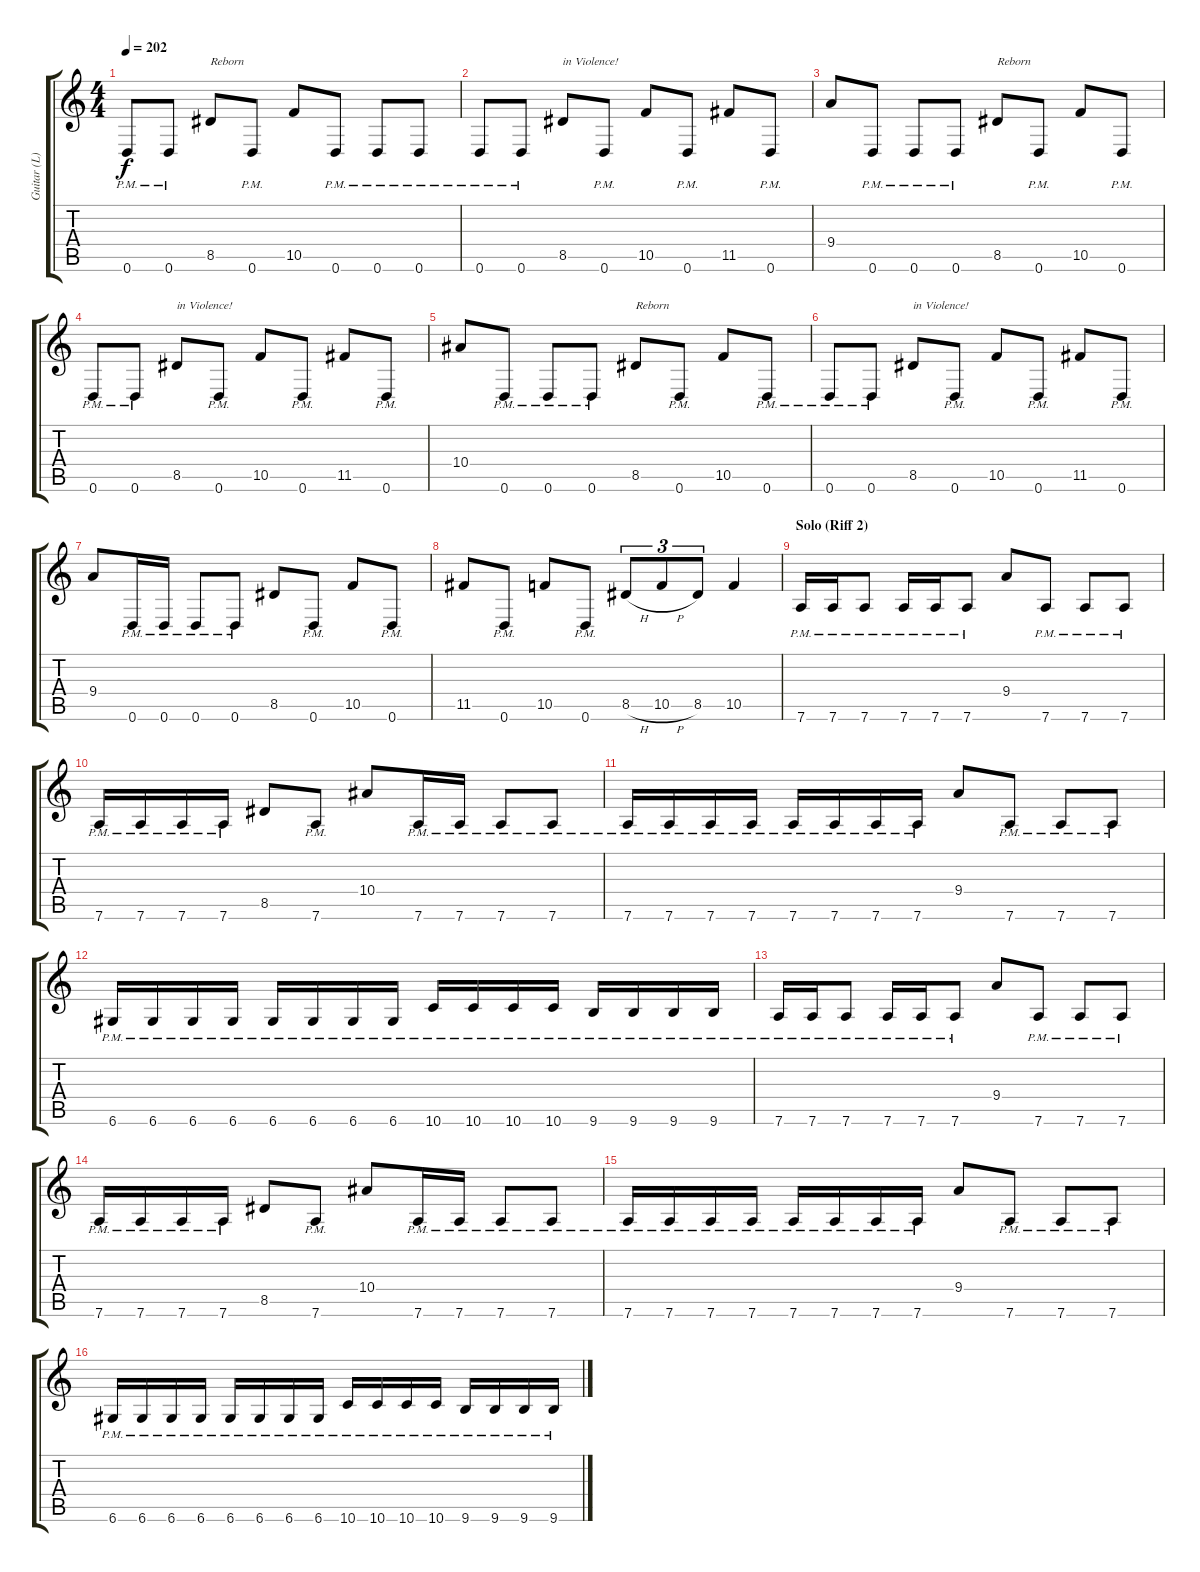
\track ("Guitar (L)" "Guitar (L)") {instrument distortionguitar}
\staff {score tabs}
\tuning (D4 A3 F3 C3 G2 D2) {hide}
\ts (4 4)
\tempo 202
\clef g2
\ks c
0.6{pm}.8{dy f} 0.6{pm}.8 8.5.8{txt "Reborn"} 0.6{pm}.8 10.5.8 0.6{pm}.8 0.6{pm}.8 0.6{pm}.8 |
0.6{pm}.8 0.6{pm}.8 8.5.8{txt "in Violence!"} 0.6{pm}.8 10.5.8 0.6{pm}.8 11.5.8 0.6{pm}.8 |
9.4.8 0.6{pm}.8 0.6{pm}.8 0.6{pm}.8 8.5.8{txt "Reborn"} 0.6{pm}.8 10.5.8 0.6{pm}.8 |
0.6{pm}.8 0.6{pm}.8 8.5.8{txt "in Violence!"} 0.6{pm}.8 10.5.8 0.6{pm}.8 11.5.8 0.6{pm}.8 |
10.4.8 0.6{pm}.8 0.6{pm}.8 0.6{pm}.8 8.5.8{txt "Reborn"} 0.6{pm}.8 10.5.8 0.6{pm}.8 |
0.6{pm}.8 0.6{pm}.8 8.5.8{txt "in Violence!"} 0.6{pm}.8 10.5.8 0.6{pm}.8 11.5.8 0.6{pm}.8 |
9.4.8 0.6{pm}.16 0.6{pm}.16 0.6{pm}.8 0.6{pm}.8 8.5.8 0.6{pm}.8 10.5.8 0.6{pm}.8 |
11.5.8 0.6{pm}.8 10.5.8 0.6{pm}.8 8.5{h}.8{tu (3 2)} 10.5{h}.8{tu (3 2)} 8.5.8{tu (3 2)} 10.5.4 |
\section ("" "Solo (Riff 2)")
7.6{pm}.16 7.6{pm}.16 7.6{pm}.8 7.6{pm}.16 7.6{pm}.16 7.6{pm}.8 9.4.8 7.6{pm}.8 7.6{pm}.8 7.6{pm}.8 |
7.6{pm}.16 7.6{pm}.16 7.6{pm}.16 7.6{pm}.16 8.5.8 7.6{pm}.8 10.4.8 7.6{pm}.16 7.6{pm}.16 7.6{pm}.8 7.6{pm}.8 |
7.6{pm}.16 7.6{pm}.16 7.6{pm}.16 7.6{pm}.16 7.6{pm}.16 7.6{pm}.16 7.6{pm}.16 7.6{pm}.16 9.4.8 7.6{pm}.8 7.6{pm}.8 7.6{pm}.8 |
6.6{pm}.16 6.6{pm}.16 6.6{pm}.16 6.6{pm}.16 6.6{pm}.16 6.6{pm}.16 6.6{pm}.16 6.6{pm}.16 10.6{pm}.16 10.6{pm}.16 10.6{pm}.16 10.6{pm}.16 9.6{pm}.16 9.6{pm}.16 9.6{pm}.16 9.6{pm}.16 |
7.6{pm}.16 7.6{pm}.16 7.6{pm}.8 7.6{pm}.16 7.6{pm}.16 7.6{pm}.8 9.4.8 7.6{pm}.8 7.6{pm}.8 7.6{pm}.8 |
7.6{pm}.16 7.6{pm}.16 7.6{pm}.16 7.6{pm}.16 8.5.8 7.6{pm}.8 10.4.8 7.6{pm}.16 7.6{pm}.16 7.6{pm}.8 7.6{pm}.8 |
7.6{pm}.16 7.6{pm}.16 7.6{pm}.16 7.6{pm}.16 7.6{pm}.16 7.6{pm}.16 7.6{pm}.16 7.6{pm}.16 9.4.8 7.6{pm}.8 7.6{pm}.8 7.6{pm}.8 |
6.6{pm}.16 6.6{pm}.16 6.6{pm}.16 6.6{pm}.16 6.6{pm}.16 6.6{pm}.16 6.6{pm}.16 6.6{pm}.16 10.6{pm}.16 10.6{pm}.16 10.6{pm}.16 10.6{pm}.16 9.6{pm}.16 9.6{pm}.16 9.6{pm}.16 9.6{pm}.16
